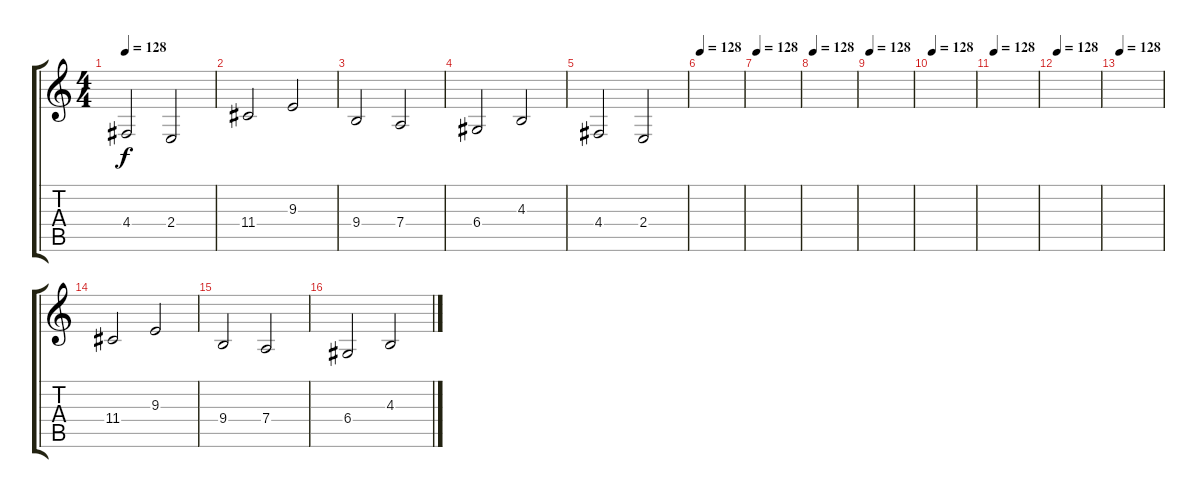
\track "" {instrument flute}
\staff {score tabs}
\tuning (E4 B3 G3 D3 A2 E2) {hide}
\ts (4 4)
\tempo 128
\clef g2
\ks c
4.4.2{dy f} 2.4.2 |
11.4.2 9.3.2 |
9.4.2 7.4.2 |
6.4.2 4.3.2 |
4.4.2 2.4.2 |
\tempo 128
|
\tempo 128
|
\tempo 128
|
\tempo 128
|
\tempo 128
|
\tempo 128
|
\tempo 128
|
\tempo 128
|
11.4.2 9.3.2 |
9.4.2 7.4.2 |
6.4.2 4.3.2
